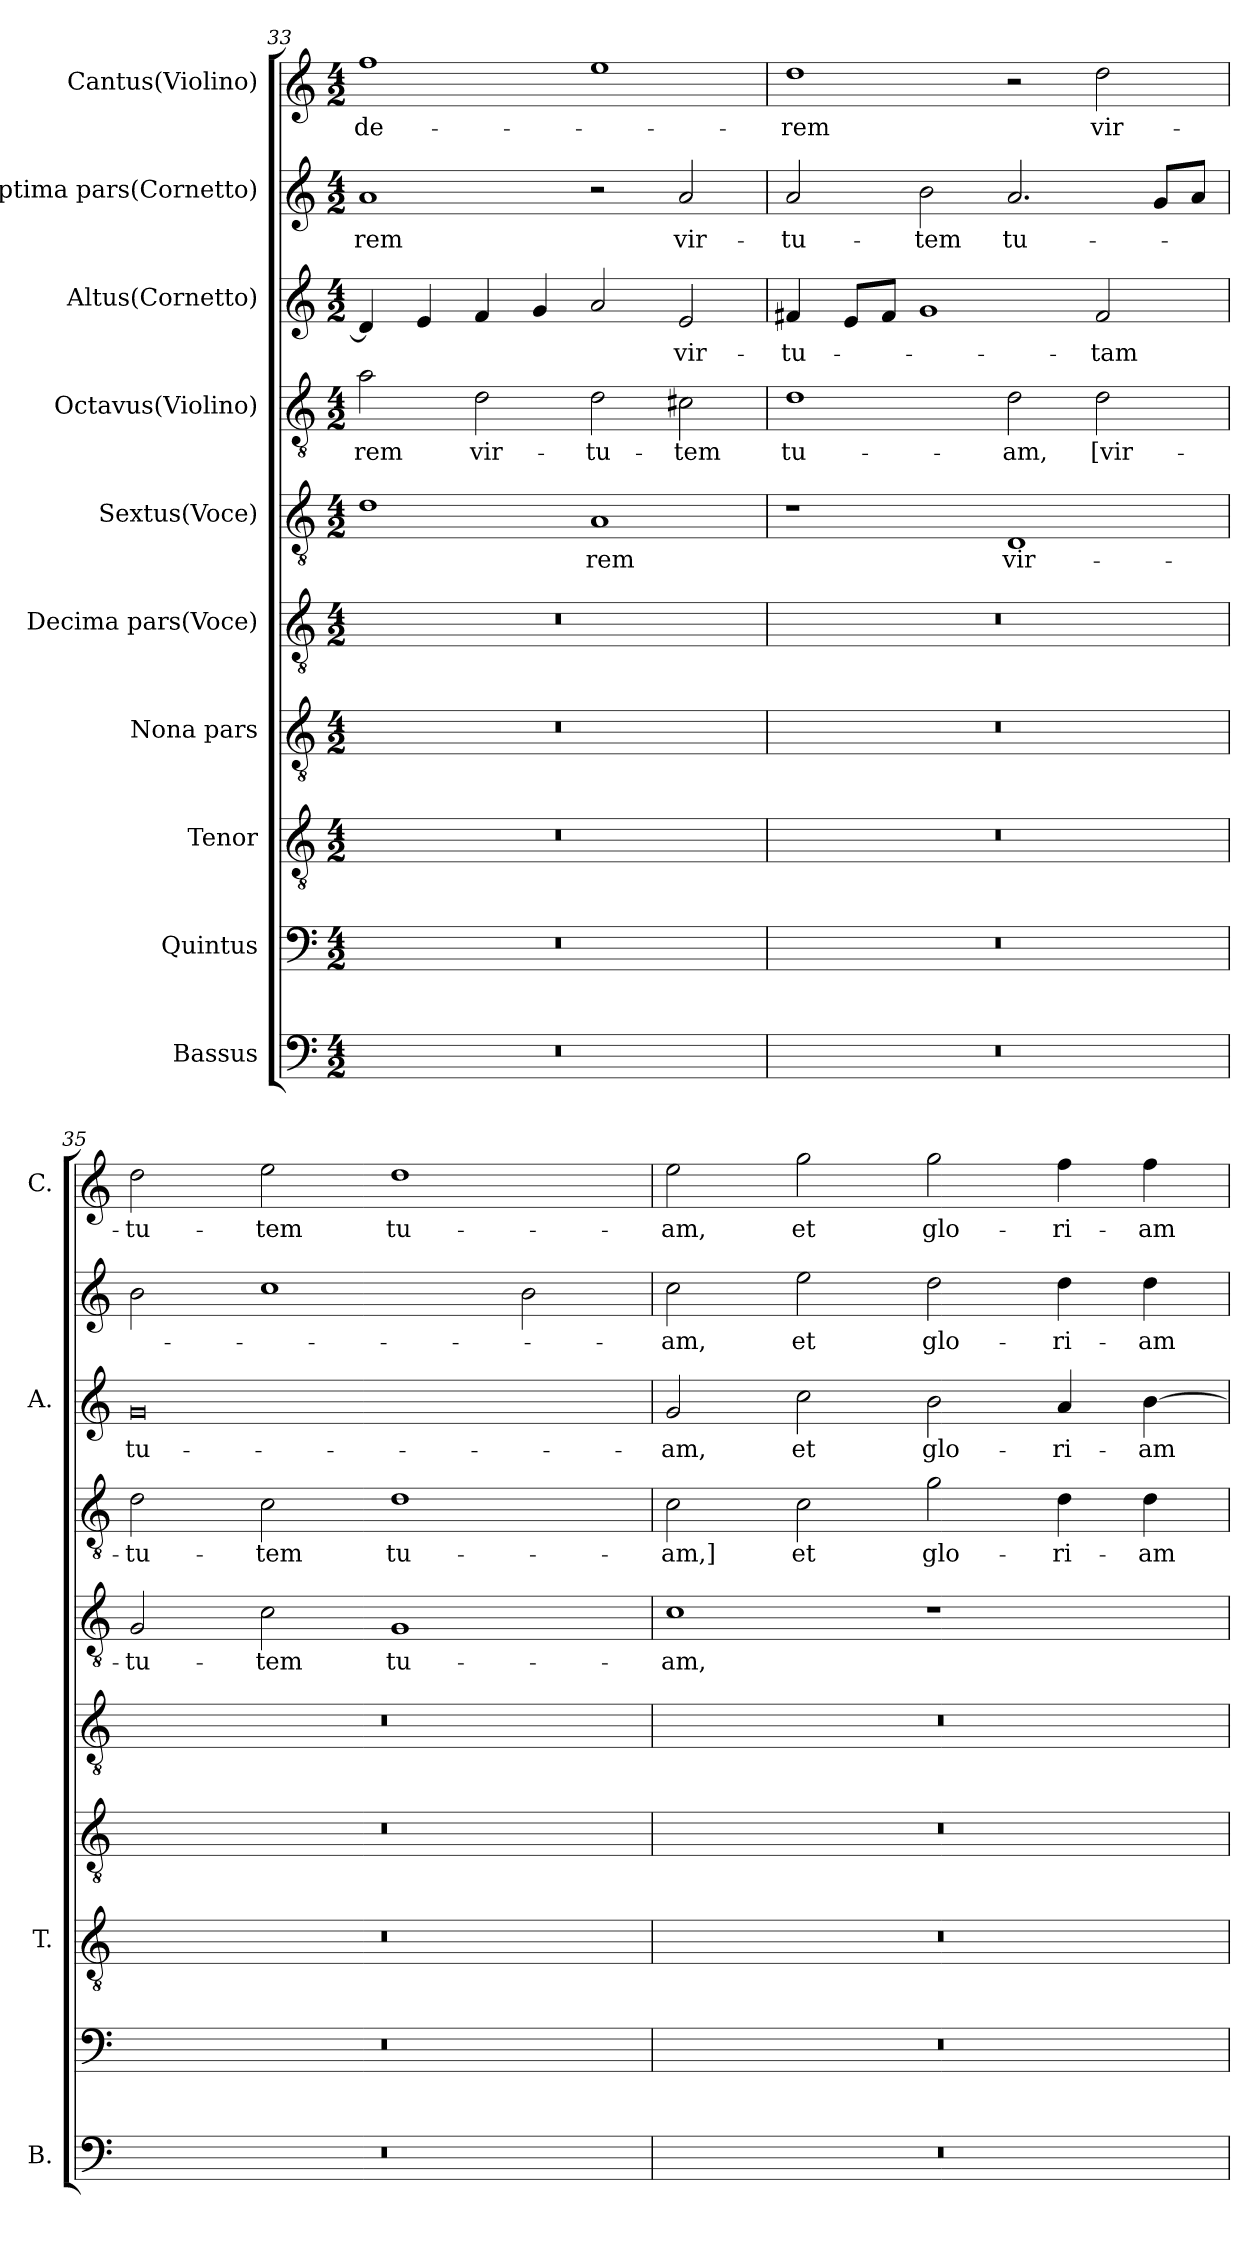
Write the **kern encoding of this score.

**kern	**kern	**kern	**kern	**kern	**kern	**text	**kern	**text	**kern	**text	**kern	**text	**kern	**text
*part10	*part9	*part8	*part7	*part6	*part5	*part5	*part4	*part4	*part3	*part3	*part2	*part2	*part1	*part1
*staff10	*staff9	*staff8	*staff7	*staff6	*staff5	*staff5	*staff4	*staff4	*staff3	*staff3	*staff2	*staff2	*staff1	*staff1
*I"Bassus	*I"Quintus	*I"Tenor	*I"Nona pars	*I"Decima pars(Voce)	*I"Sextus(Voce)	*	*I"Octavus(Violino)	*	*I"Altus(Cornetto)	*	*I"Septima pars(Cornetto)	*	*I"Cantus(Violino)	*
*I'B.	*	*I'T.	*	*	*	*	*	*	*I'A.	*	*	*	*I'C.	*
*clefF4	*clefF4	*clefGv2	*clefGv2	*clefGv2	*clefGv2	*	*clefGv2	*	*clefG2	*	*clefG2	*	*clefG2	*
*	*	*ITrd7c12	*ITrd7c12	*ITrd7c12	*ITrd7c12	*	*ITrd7c12	*	*	*	*	*	*	*
*k[]	*k[]	*k[]	*k[]	*k[]	*k[]	*	*k[]	*	*k[]	*	*k[]	*	*k[]	*
*a:	*a:	*a:	*a:	*a:	*a:	*	*a:	*	*a:	*	*a:	*	*a:	*
*M4/2	*M4/2	*M4/2	*M4/2	*M4/2	*M4/2	*	*M4/2	*	*M4/2	*	*M4/2	*	*M4/2	*
=33	=33	=33	=33	=33	=33	=33	=33	=33	=33	=33	=33	=33	=33	=33
!LO:N:vis=1	!LO:N:vis=1	!LO:N:vis=1	!LO:N:vis=1	!LO:N:vis=1	!	!	!	!LO:LY:b	!	!	!	!LO:LY:b	!	!LO:LY:b
0r	0r	0r	0r	0r	1D	.	2A\	-rem	4d/]	.	1a	-rem	1ff	-de-
.	.	.	.	.	.	.	.	.	4e/	.	.	.	.	.
!	!	!	!	!	!	!	!	!LO:LY:b	!	!	!	!	!	!
.	.	.	.	.	.	.	2D\	vir-	4f/	.	.	.	.	.
.	.	.	.	.	.	.	.	.	4g/	.	.	.	.	.
!	!	!	!	!	!	!LO:LY:b	!	!LO:LY:b	!	!	!	!	!	!
.	.	.	.	.	1AA	-rem	2D\	-tu-	2a/	.	2r	.	1ee	.
!	!	!	!	!	!	!	!	!LO:LY:b	!	!LO:LY:b	!	!LO:LY:b	!	!
.	.	.	.	.	.	.	2C#X\	-tem	2e/	vir-	2a/	vir-	.	.
=34	=34	=34	=34	=34	=34	=34	=34	=34	=34	=34	=34	=34	=34	=34
!LO:N:vis=1	!LO:N:vis=1	!LO:N:vis=1	!LO:N:vis=1	!LO:N:vis=1	!	!	!	!LO:LY:b	!	!LO:LY:b	!	!LO:LY:b	!	!LO:LY:b
0r	0r	0r	0r	0r	1r	.	1D	tu-	4f#X/	-tu-	2a/	-tu-	1dd	-rem
.	.	.	.	.	.	.	.	.	8e/L	.	.	.	.	.
.	.	.	.	.	.	.	.	.	8f#/J	.	.	.	.	.
!	!	!	!	!	!	!	!	!	!	!	!	!LO:LY:b	!	!
.	.	.	.	.	.	.	.	.	1g	.	2b\	-tem	.	.
!	!	!	!	!	!	!LO:LY:b	!	!LO:LY:b	!	!	!	!LO:LY:b	!	!
.	.	.	.	.	1DD	vir-	2D\	-am,	.	.	2.a/	tu-	2r	.
!	!	!	!	!	!	!	!	!LO:LY:b	!	!LO:LY:b	!	!	!	!LO:LY:b
.	.	.	.	.	.	.	2D\	[vir-	2f#/	-tam	.	.	2dd\	vir-
.	.	.	.	.	.	.	.	.	.	.	8g/L	.	.	.
.	.	.	.	.	.	.	.	.	.	.	8a/J	.	.	.
=35	=35	=35	=35	=35	=35	=35	=35	=35	=35	=35	=35	=35	=35	=35
!LO:N:vis=1	!LO:N:vis=1	!LO:N:vis=1	!LO:N:vis=1	!LO:N:vis=1	!	!LO:LY:b	!	!LO:LY:b	!	!LO:LY:b	!	!	!	!LO:LY:b
0r	0r	0r	0r	0r	2GG/	-tu-	2D\	-tu-	0g	tu-	2b\	.	2dd\	-tu-
!	!	!	!	!	!	!LO:LY:b	!	!LO:LY:b	!	!	!	!	!	!LO:LY:b
.	.	.	.	.	2C\	-tem	2C\	-tem	.	.	1cc	.	2ee\	-tem
!	!	!	!	!	!	!LO:LY:b	!	!LO:LY:b	!	!	!	!	!	!LO:LY:b
.	.	.	.	.	1GG	tu-	1D	tu-	.	.	.	.	1dd	tu-
.	.	.	.	.	.	.	.	.	.	.	2b\	.	.	.
!!LO:PB:g=z
=36	=36	=36	=36	=36	=36	=36	=36	=36	=36	=36	=36	=36	=36	=36
!LO:N:vis=1	!LO:N:vis=1	!LO:N:vis=1	!LO:N:vis=1	!LO:N:vis=1	!	!LO:LY:b	!	!LO:LY:b	!	!LO:LY:b	!	!LO:LY:b	!	!LO:LY:b
0r	0r	0r	0r	0r	1C	-am,	2C\	-am,]	2g/	-am,	2cc\	-am,	2ee\	-am,
!	!	!	!	!	!	!	!	!LO:LY:b	!	!LO:LY:b	!	!LO:LY:b	!	!LO:LY:b
.	.	.	.	.	.	.	2C\	et	2cc\	et	2ee\	et	2gg\	et
!	!	!	!	!	!	!	!	!LO:LY:b	!	!LO:LY:b	!	!LO:LY:b	!	!LO:LY:b
.	.	.	.	.	1r	.	2G\	glo-	2b\	glo-	2dd\	glo-	2gg\	glo-
!	!	!	!	!	!	!	!	!LO:LY:b	!	!LO:LY:b	!	!LO:LY:b	!	!LO:LY:b
.	.	.	.	.	.	.	4D\	-ri-	4a/	-ri-	4dd\	-ri-	4ff\	-ri-
!	!	!	!	!	!	!	!	!LO:LY:b	!	!LO:LY:b	!	!LO:LY:b	!	!LO:LY:b
.	.	.	.	.	.	.	4D\	-am	[>4b\	-am	4dd\	-am	4ff\	-am
=	=	=	=	=	=	=	=	=	=	=	=	=	=	=
*-	*-	*-	*-	*-	*-	*-	*-	*-	*-	*-	*-	*-	*-	*-
